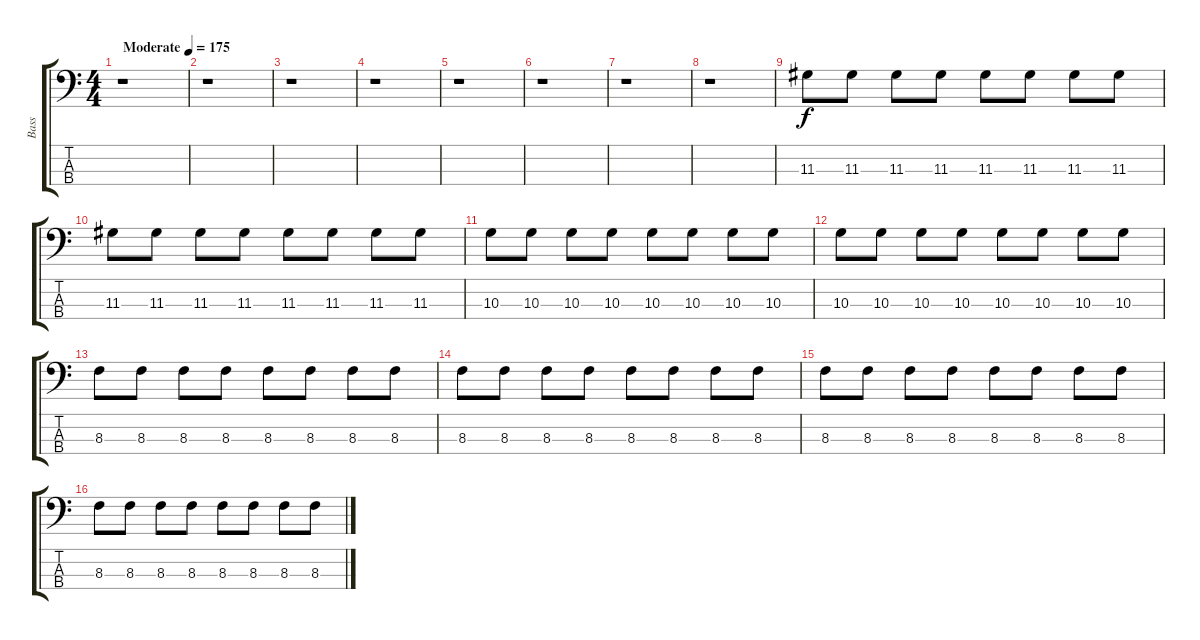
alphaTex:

\track ("Bass" "Bass") {instrument electricbassfinger}
\staff {score tabs}
\tuning (G2 D2 A1 E1) {hide}
\ts (4 4)
\tempo (175 "Moderate")
\clef f4
\ks c
r.1{dy f instrument electricbassfinger} |
r.1 |
r.1 |
r.1 |
r.1 |
r.1 |
r.1 |
r.1 |
11.3.8 11.3.8 11.3.8 11.3.8 11.3.8 11.3.8 11.3.8 11.3.8 |
11.3.8 11.3.8 11.3.8 11.3.8 11.3.8 11.3.8 11.3.8 11.3.8 |
10.3.8 10.3.8 10.3.8 10.3.8 10.3.8 10.3.8 10.3.8 10.3.8 |
10.3.8 10.3.8 10.3.8 10.3.8 10.3.8 10.3.8 10.3.8 10.3.8 |
8.3.8 8.3.8 8.3.8 8.3.8 8.3.8 8.3.8 8.3.8 8.3.8 |
8.3.8 8.3.8 8.3.8 8.3.8 8.3.8 8.3.8 8.3.8 8.3.8 |
8.3.8 8.3.8 8.3.8 8.3.8 8.3.8 8.3.8 8.3.8 8.3.8 |
8.3.8 8.3.8 8.3.8 8.3.8 8.3.8 8.3.8 8.3.8 8.3.8
